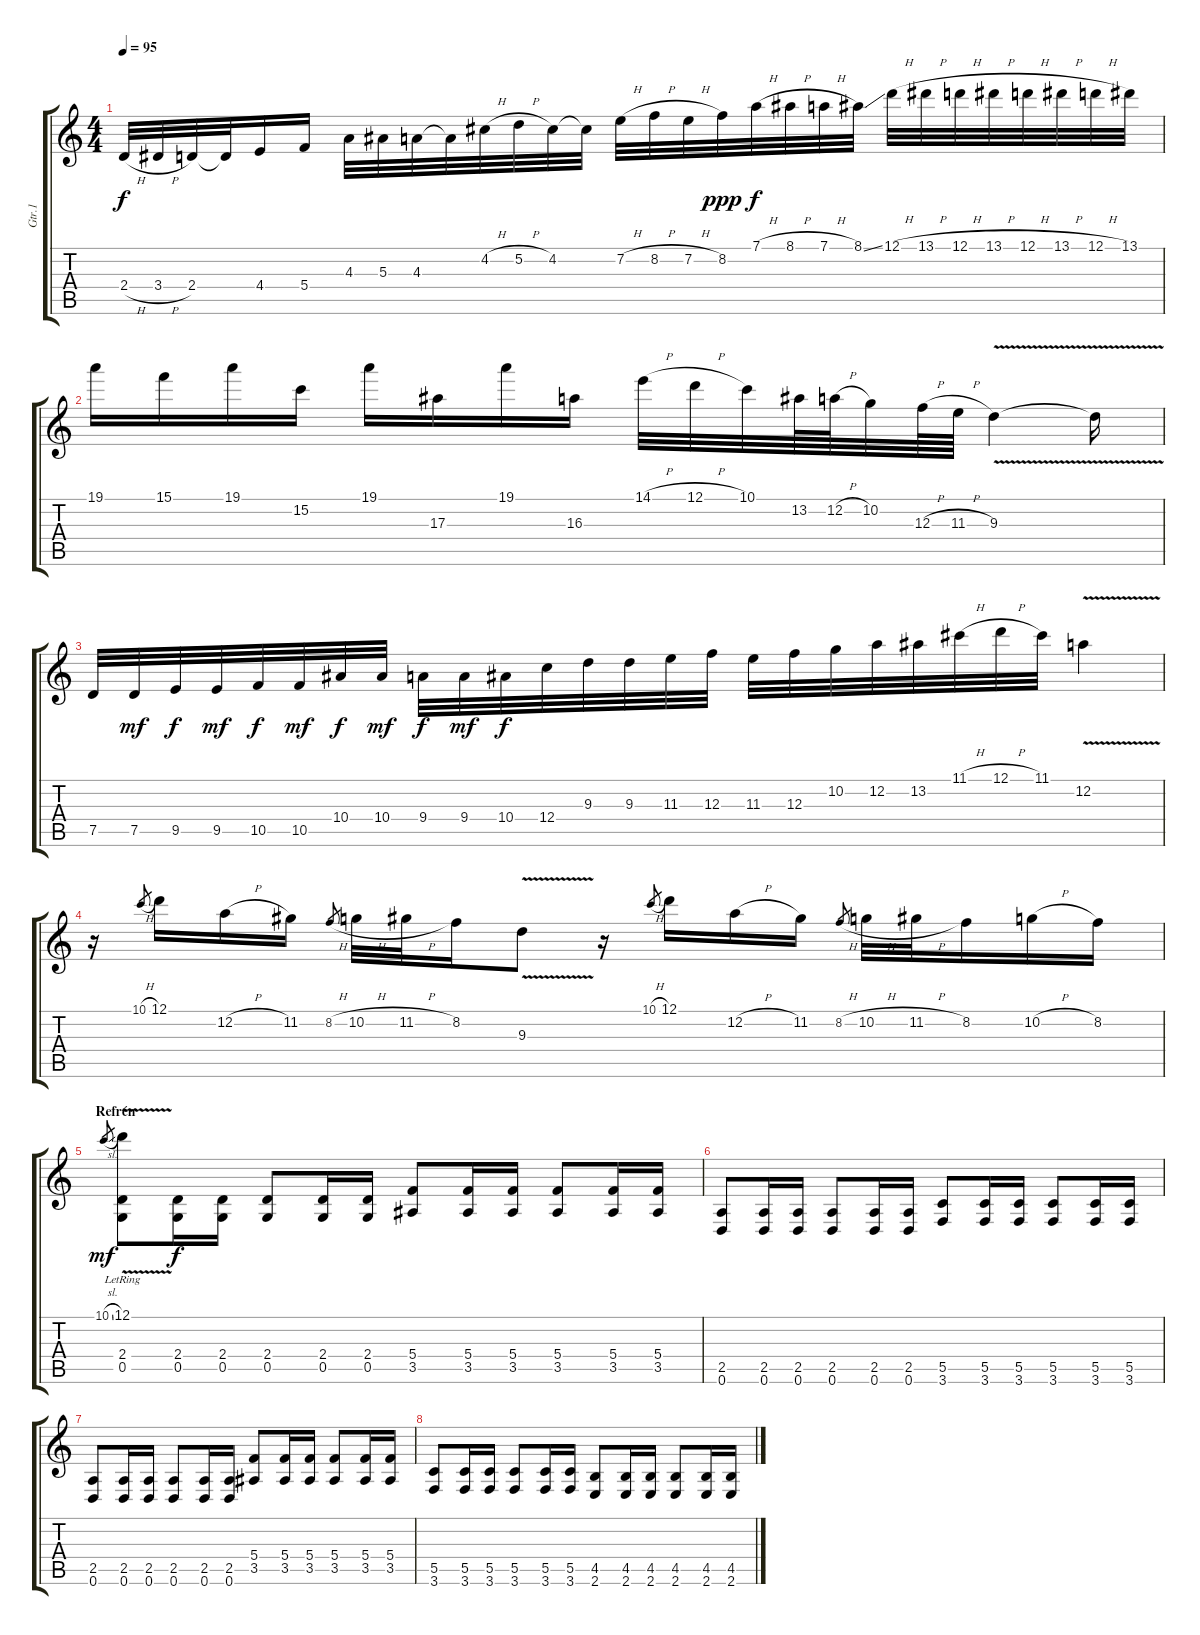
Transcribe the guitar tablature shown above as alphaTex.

\track ("Gtr.1" "Gtr.1") {instrument overdrivenguitar}
\staff {score tabs}
\tuning (D4 A3 F3 C3 G2 D2) {hide}
\ts (4 4)
\tempo 95
\clef g2
\ks c
2.4{h}.32{dy f} 3.4{h}.32 2.4.32 2.4{t}.32 4.4.16 5.4.16 4.3.32 5.3.32 4.3.32 4.3{t}.32 4.2{h}.32 5.2{h}.32 4.2.32 4.2{t}.32 7.2{h}.32 8.2{h}.32 7.2{h}.32 8.2.32{dy ppp} 7.1{h}.32{dy f} 8.1{h}.32 7.1{h}.32 8.1{ss}.32 12.1{h}.32 13.1{h}.32 12.1{h}.32 13.1{h}.32 12.1{h}.32 13.1{h}.32 12.1{h}.32 13.1.32 |
19.1.16 15.1.16 19.1.16 15.2.16 19.1.16 17.3.16 19.1.16 16.3.16 14.1{h}.32 12.1{h}.32 10.1.32 13.2.64 12.2{h}.64 10.2.32 12.3{h}.64 11.3{h}.64 9.3{v}.4 9.3{t}.16 |
7.5.32 7.5.32{dy mf} 9.5.32{dy f} 9.5.32{dy mf} 10.5.32{dy f} 10.5.32{dy mf} 10.4.32{dy f} 10.4.32{dy mf} 9.4.32{dy f} 9.4.32{dy mf} 10.4.32{dy f} 12.4.32 9.3.32 9.3.32 11.3.32 12.3.32 11.3.32 12.3.32 10.2.32 12.2.32 13.2.32 11.1{h}.32 12.1{h}.32 11.1.32 12.2{v}.4 |
r.16 10.1{h}.8{gr} 12.1.16 12.2{h}.16 11.2.16 8.2{h}.8{gr} 10.2{h}.32 11.2{h}.32 8.2.16 9.3{v}.8 r.16 10.1{h}.8{gr} 12.1.16 12.2{h}.16 11.2.16 8.2{h}.8{gr} 10.2{h}.32 11.2{h}.32 8.2.16 10.2{h}.16 8.2.16 |
\section ("" "Refrén")
10.1{sl}.8{gr dy mf} (12.1{v lr} 2.4 0.5).8{volume 15 balance 12 instrument overdrivenguitar} (2.4 0.5).16{dy f} (2.4 0.5).16 (2.4 0.5).8 (2.4 0.5).16 (2.4 0.5).16 (5.4 3.5).8 (5.4 3.5).16 (5.4 3.5).16 (5.4 3.5).8 (5.4 3.5).16 (5.4 3.5).16 |
(2.5 0.6).8 (2.5 0.6).16 (2.5 0.6).16 (2.5 0.6).8 (2.5 0.6).16 (2.5 0.6).16 (5.5 3.6).8 (5.5 3.6).16 (5.5 3.6).16 (5.5 3.6).8 (5.5 3.6).16 (5.5 3.6).16 |
(2.5 0.6).8 (2.5 0.6).16 (2.5 0.6).16 (2.5 0.6).8 (2.5 0.6).16 (2.5 0.6).16 (5.4 3.5).8 (5.4 3.5).16 (5.4 3.5).16 (5.4 3.5).8 (5.4 3.5).16 (5.4 3.5).16 |
(5.5 3.6).8 (5.5 3.6).16 (5.5 3.6).16 (5.5 3.6).8 (5.5 3.6).16 (5.5 3.6).16 (4.5 2.6).8 (4.5 2.6).16 (4.5 2.6).16 (4.5 2.6).8 (4.5 2.6).16 (4.5 2.6).16
